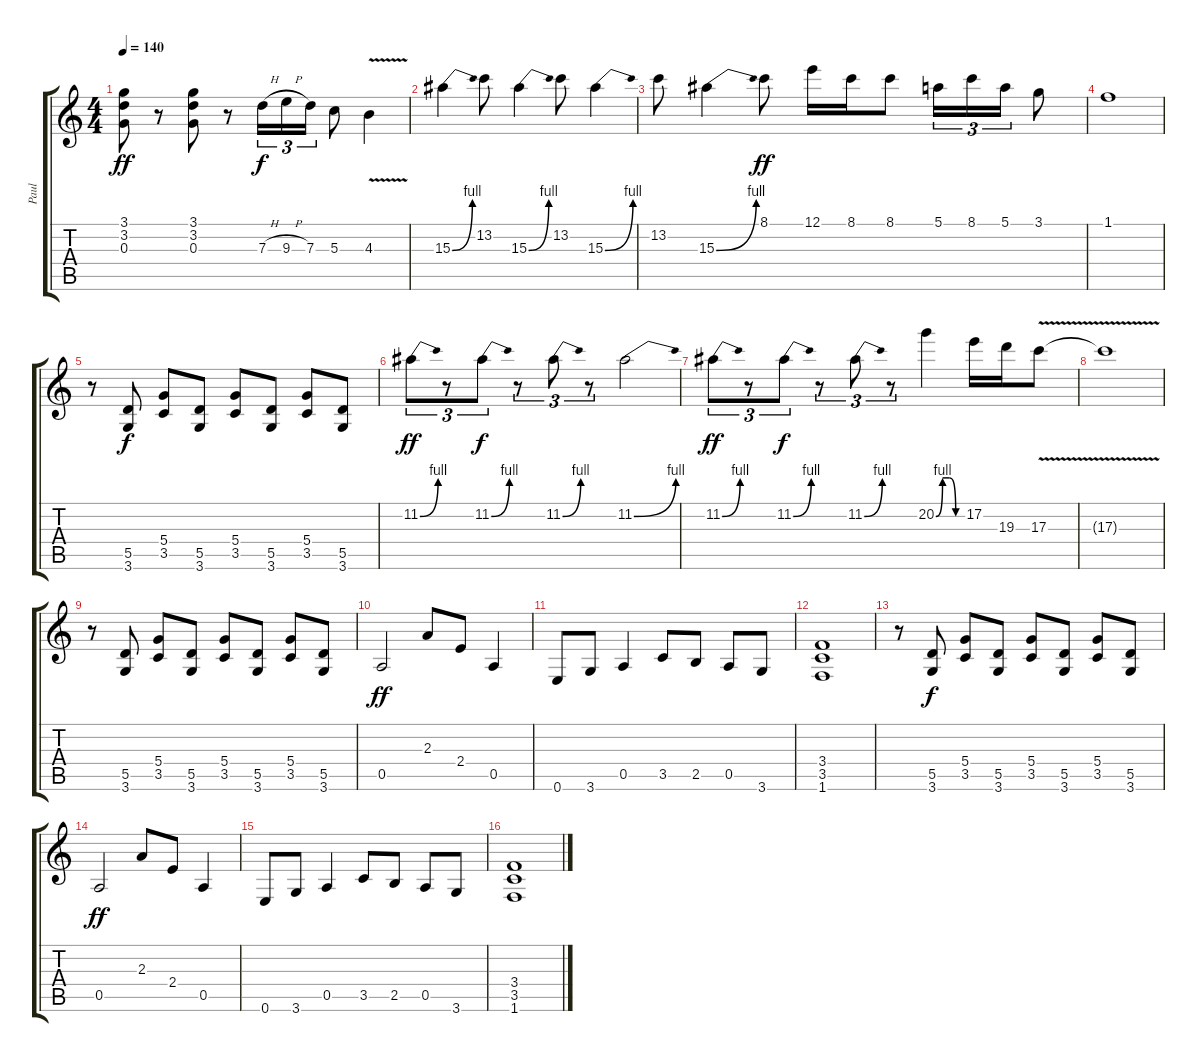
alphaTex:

\track ("Paul" "Paul") {instrument distortionguitar}
\staff {score tabs}
\tuning (E4 B3 G3 D3 A2 E2) {hide}
\ts (4 4)
\tempo 140
\clef g2
\ks c
(3.1 3.2 0.3).8{dy ff} r.8 (3.1 3.2 0.3).8 r.8 7.3{h}.16{tu (3 2) dy f} 9.3{h}.16{tu (3 2)} 7.3.16{tu (3 2)} 5.3.8 4.3{v}.4 |
15.3{be (bend 0 0 60 4)}.4 13.2.8 15.3{be (bend 0 0 60 4)}.4 13.2.8 15.3{be (bend 0 0 60 4)}.4 |
13.2.8 15.3{be (bend 0 0 60 4)}.4 8.1.8{dy ff} 12.1.16 8.1.16 8.1.8 5.1.16{tu (3 2)} 8.1.16{tu (3 2)} 5.1.16{tu (3 2)} 3.1.8 |
1.1.1 |
r.8 (5.5 3.6).8{dy f} (5.4 3.5).8 (5.5 3.6).8 (5.4 3.5).8 (5.5 3.6).8 (5.4 3.5).8 (5.5 3.6).8 |
11.2{be (bend 0 0 60 4)}.8{tu (3 2) dy ff} r.8{tu (3 2)} 11.2{be (bend 0 0 60 4)}.8{tu (3 2) dy f} r.8{tu (3 2)} 11.2{be (bend 0 0 60 4)}.8{tu (3 2)} r.8{tu (3 2)} 11.2{be (bend 0 0 60 4)}.2 |
11.2{be (bend 0 0 60 4)}.8{tu (3 2) dy ff} r.8{tu (3 2)} 11.2{be (bend 0 0 60 4)}.8{tu (3 2) dy f} r.8{tu (3 2)} 11.2{be (bend 0 0 60 4)}.8{tu (3 2)} r.8{tu (3 2)} 20.2{be (custom 0 0 15 4 30 4 45 0 60 0)}.4 17.2.16 19.3.16 17.3{v}.8 |
17.3{t}.1 |
r.8 (5.5 3.6).8 (5.4 3.5).8 (5.5 3.6).8 (5.4 3.5).8 (5.5 3.6).8 (5.4 3.5).8 (5.5 3.6).8 |
0.5.2{dy ff instrument distortionguitar} 2.3.8 2.4.8 0.5.4 |
0.6.8 3.6.8 0.5.4 3.5.8 2.5.8 0.5.8 3.6.8 |
(3.4 3.5 1.6).1 |
r.8 (5.5 3.6).8{dy f} (5.4 3.5).8 (5.5 3.6).8 (5.4 3.5).8 (5.5 3.6).8 (5.4 3.5).8 (5.5 3.6).8 |
0.5.2{dy ff} 2.3.8 2.4.8 0.5.4 |
0.6.8 3.6.8 0.5.4 3.5.8 2.5.8 0.5.8 3.6.8 |
(3.4 3.5 1.6).1
